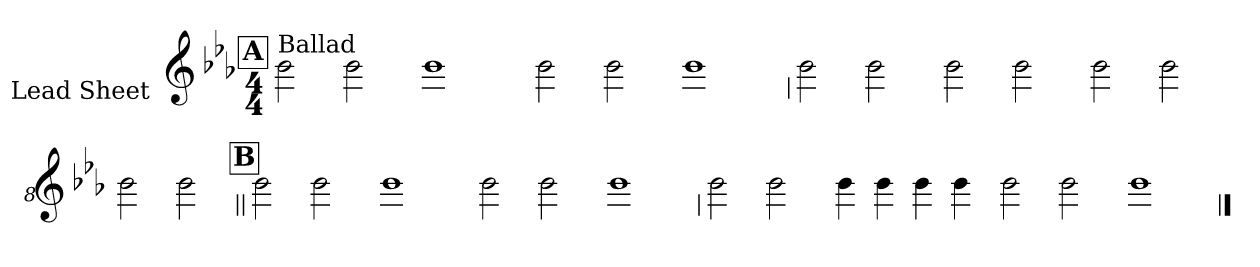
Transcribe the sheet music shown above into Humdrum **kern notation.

**kern
*part1
*staff1
*I"Lead Sheet
*stria0
*clefG2
*k[b-e-a-]
*E-:
*M4/4
!!LO:REH:place=s1:a:t=A
=1||
!LO:TX:a:t=Ballad
2b-
2b-
=2-
1b-
=3-
2b-
2b-
=4-
1b-
!!LO:LB:g=z
=5
2b-
2b-
=6-
2b-
2b-
=7-
2b-
2b-
=8-
2b-
2b-
!!LO:LB:g=z
!!LO:REH:place=s1:a:t=B
=9||
2b-
2b-
=10-
1b-
=11-
2b-
2b-
=12-
1b-
!!LO:LB:g=z
=13
2b-
2b-
=14-
4b-
4b-
4b-
4b-
=15-
2b-
2b-
=16-
1b-
==
*-
